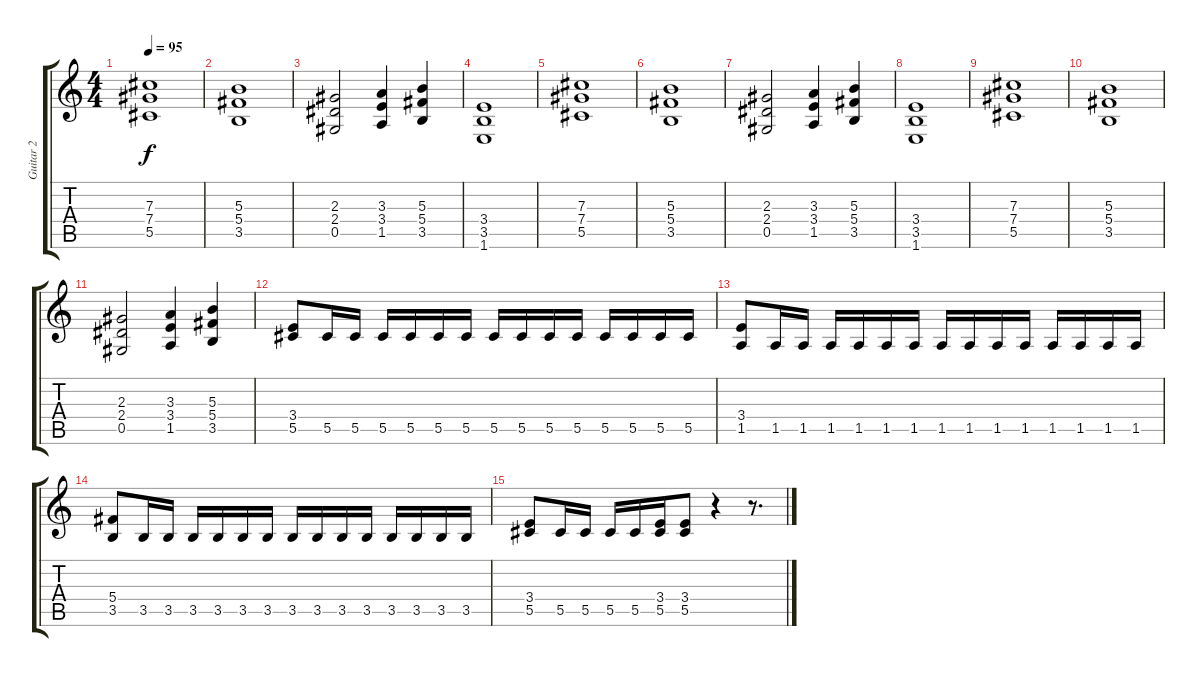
\track ("Guitar 2" "Guitar 2") {instrument distortionguitar}
\staff {score tabs}
\tuning (Eb4 Bb3 Gb3 Db3 Ab2 Eb2) {hide}
\ts (4 4)
\tempo 95
\clef g2
\ks c
(7.3 7.4 5.5).1{dy f} |
(5.3 5.4 3.5).1 |
(2.3 2.4 0.5).2 (3.3 3.4 1.5).4 (5.3 5.4 3.5).4 |
(3.4 3.5 1.6).1 |
(7.3 7.4 5.5).1 |
(5.3 5.4 3.5).1 |
(2.3 2.4 0.5).2 (3.3 3.4 1.5).4 (5.3 5.4 3.5).4 |
(3.4 3.5 1.6).1 |
(7.3 7.4 5.5).1 |
(5.3 5.4 3.5).1 |
(2.3 2.4 0.5).2 (3.3 3.4 1.5).4 (5.3 5.4 3.5).4 |
(3.4 5.5).8 5.5.16 5.5.16 5.5.16 5.5.16 5.5.16 5.5.16 5.5.16 5.5.16 5.5.16 5.5.16 5.5.16 5.5.16 5.5.16 5.5.16 |
(3.4 1.5).8 1.5.16 1.5.16 1.5.16 1.5.16 1.5.16 1.5.16 1.5.16 1.5.16 1.5.16 1.5.16 1.5.16 1.5.16 1.5.16 1.5.16 |
(5.4 3.5).8 3.5.16 3.5.16 3.5.16 3.5.16 3.5.16 3.5.16 3.5.16 3.5.16 3.5.16 3.5.16 3.5.16 3.5.16 3.5.16 3.5.16 |
(3.4 5.5).8 5.5.16 5.5.16 5.5.16 5.5.16 (3.4 5.5).16 (3.4 5.5).8 r.4 r.8{d}
